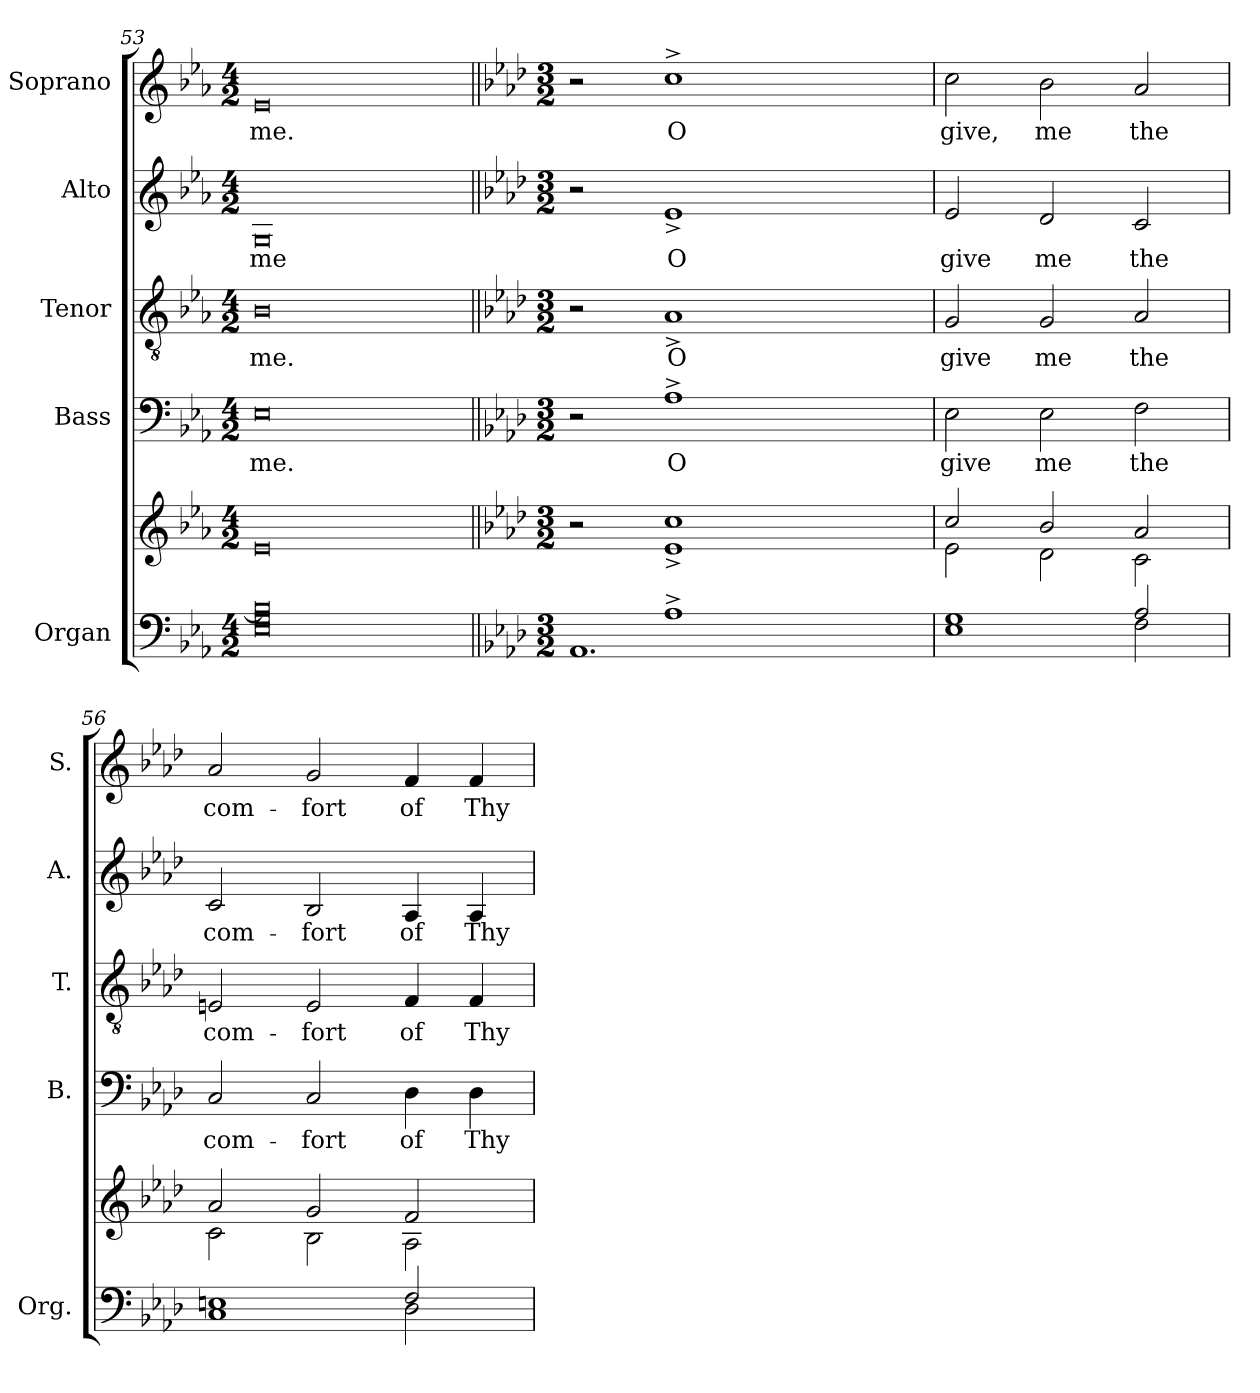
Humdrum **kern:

**kern	**kern	**kern	**text	**kern	**text	**kern	**text	**kern	**text
*part5	*part5	*part4	*part4	*part3	*part3	*part2	*part2	*part1	*part1
*staff6	*staff5	*staff4	*staff4	*staff3	*staff3	*staff2	*staff2	*staff1	*staff1
*I"Organ	*	*I"Bass	*	*I"Tenor	*	*I"Alto	*	*I"Soprano	*
*I'Org.	*	*I'B.	*	*I'T.	*	*I'A.	*	*I'S.	*
*clefF4	*clefG2	*clefF4	*	*clefGv2	*	*clefG2	*	*clefG2	*
*	*	*	*	*ITrd7c12	*	*	*	*	*
*k[b-e-a-]	*k[b-e-a-]	*k[b-e-a-]	*	*k[b-e-a-]	*	*k[b-e-a-]	*	*k[b-e-a-]	*
*E-:	*E-:	*E-:	*	*E-:	*	*E-:	*	*E-:	*
*M4/2	*M4/2	*M4/2	*	*M4/2	*	*M4/2	*	*M4/2	*
=53	=53	=53	=53	=53	=53	=53	=53	=53	=53
*^	*	*	*	*	*	*	*	*	*
!	!	!	!	!LO:LY:b:color=#000000	!	!	!	!	!	!
!	!	!	!	!	!	!LO:LY:b:color=#000000	!	!	!	!
!	!	!	!	!	!	!	!	!LO:LY:b:color=#000000	!	!
!	!	!	!	!	!	!	!	!	!	!LO:LY:b:color=#000000
0B-i]	0E-i 0Gi	0e-i	0E-i	me.	0BB-i	me.	0Gi	me	0e-i	me.
!!LO:LB:g=z
=54||	=54||	=54||	=54||	=54||	=54||	=54||	=54||	=54||	=54||	=54||
*k[b-e-a-d-]	*	*k[b-e-a-d-]	*k[b-e-a-d-]	*	*k[b-e-a-d-]	*	*k[b-e-a-d-]	*	*k[b-e-a-d-]	*
*A-:	*	*A-:	*A-:	*	*A-:	*	*A-:	*	*A-:	*
*M3/2	*	*M3/2	*M3/2	*	*M3/2	*	*M3/2	*	*M3/2	*
!	!	!	!	!	!	!	!	!	!LO:TX:a:B:t=Larghetto.	!
!	!	!	!	!	!	!	!	!	!LO:TX:a:t=VERSE	!
!	!	!LO:TX:a:B:t=Larghetto.	!	!	!	!	!	!	!	!
*	*	*^	*	*	*	*	*	*	*^	*
2ryy	1.AA-i	2r	2ryy	2r	.	2r	.	2r	.	2r	2ryy	.
!	!	!	!	!	!LO:LY:b:color=#000000	!	!	!	!	!	!	!
!	!	!	!	!	!	!	!LO:LY:b:color=#000000	!	!	!	!	!
!	!	!	!	!	!	!	!	!	!LO:LY:b:color=#000000	!	!	!
!	!	!	!	!	!	!	!	!	!	!	!	!LO:LY:b:color=#000000
1A-^i	.	1e-i^ 1cci^	8ryy	1A-^i	O	1AA-^i	O	1e-^i	O	1cc^i	8ryy	O
.	.	.	16ryy	.	.	.	.	.	.	.	16ryy	.
.	.	.	64ryy	.	.	.	.	.	.	.	64ryy	.
.	.	.	256.ryy	.	.	.	.	.	.	.	256.ryy	.
*	*	*MM152	*	*	*	*	*	*	*	*MM152	*	*
.	.	.	2ryy	.	.	.	.	.	.	.	2ryy	.
.	.	.	4ryy	.	.	.	.	.	.	.	4ryy	.
.	.	.	32ryy	.	.	.	.	.	.	.	32ryy	.
.	.	.	128ryy	.	.	.	.	.	.	.	128ryy	.
.	.	.	512ryy	.	.	.	.	.	.	.	512ryy	.
*	*	*	*	*	*	*	*	*	*	*v	*v	*
=55	=55	=55	=55	=55	=55	=55	=55	=55	=55	=55	=55
*	*	*	*	*	*	*	*	*	*	*^	*
!	!	!	!	!	!LO:LY:b:color=#000000	!	!	!	!	!	!	!
*	*	*	*	*	*	*	*	*	*	*v	*v	*
*	*	*	*	*	*	*	*	*	*	*^	*
!	!	!	!	!	!	!	!LO:LY:b:color=#000000	!	!	!	!	!
*	*	*	*	*	*	*	*	*	*	*v	*v	*
*	*	*	*	*	*	*	*	*	*	*^	*
!	!	!	!	!	!	!	!	!	!LO:LY:b:color=#000000	!	!	!
*	*	*	*	*	*	*	*	*	*	*v	*v	*
*	*	*	*	*	*	*	*	*	*	*^	*
!	!	!	!	!	!	!	!	!	!	!	!	!LO:LY:b:color=#000000
*	*	*	*	*	*	*	*	*	*	*v	*v	*
1E-i 1Gi	1ryy	2cci/	2e-i\	2E-i\	give	2GGi/	give	2e-i/	give	2cci\	give,
!	!	!	!	!	!LO:LY:b:color=#000000	!	!	!	!	!	!
!	!	!	!	!	!	!	!LO:LY:b:color=#000000	!	!	!	!
!	!	!	!	!	!	!	!	!	!LO:LY:b:color=#000000	!	!
!	!	!	!	!	!	!	!	!	!	!	!LO:LY:b:color=#000000
.	.	2b-i/	2d-i\	2E-i\	me	2GGi/	me	2d-i/	me	2b-i\	me
!	!	!	!	!	!LO:LY:b:color=#000000	!	!	!	!	!	!
!	!	!	!	!	!	!	!LO:LY:b:color=#000000	!	!	!	!
!	!	!	!	!	!	!	!	!	!LO:LY:b:color=#000000	!	!
!	!	!	!	!	!	!	!	!	!	!	!LO:LY:b:color=#000000
2A-i/	2Fi\	2a-i/	2ci\	2Fi\	the	2AA-i/	the	2ci/	the	2a-i/	the
=56	=56	=56	=56	=56	=56	=56	=56	=56	=56	=56	=56
!	!	!	!	!	!LO:LY:b:color=#000000	!	!	!	!	!	!
!	!	!	!	!	!	!	!LO:LY:b:color=#000000	!	!	!	!
!	!	!	!	!	!	!	!	!	!LO:LY:b:color=#000000	!	!
!	!	!	!	!	!	!	!	!	!	!	!LO:LY:b:color=#000000
1Ci 1Eni	1ryy	2a-i/	2ci\	2Ci/	com-	2EEni/	com-	2ci/	com-	2a-i/	com-
!	!	!	!	!	!LO:LY:b:color=#000000	!	!	!	!	!	!
!	!	!	!	!	!	!	!LO:LY:b:color=#000000	!	!	!	!
!	!	!	!	!	!	!	!	!	!LO:LY:b:color=#000000	!	!
!	!	!	!	!	!	!	!	!	!	!	!LO:LY:b:color=#000000
.	.	2gi/	2B-i\	2Ci/	-fort	2EEi/	-fort	2B-i/	-fort	2gi/	-fort
!	!	!	!	!	!LO:LY:b:color=#000000	!	!	!	!	!	!
!	!	!	!	!	!	!	!LO:LY:b:color=#000000	!	!	!	!
!	!	!	!	!	!	!	!	!	!LO:LY:b:color=#000000	!	!
!	!	!	!	!	!	!	!	!	!	!	!LO:LY:b:color=#000000
2Fi/	2D-i\	2fi/	2A-i\	4D-i\	of	4FFi/	of	4A-i/	of	4fi/	of
!	!	!	!	!	!LO:LY:b:color=#000000	!	!	!	!	!	!
!	!	!	!	!	!	!	!LO:LY:b:color=#000000	!	!	!	!
!	!	!	!	!	!	!	!	!	!LO:LY:b:color=#000000	!	!
!	!	!	!	!	!	!	!	!	!	!	!LO:LY:b:color=#000000
.	.	.	.	4D-i\	Thy	4FFi/	Thy	4A-i/	Thy	4fi/	Thy
*v	*v	*	*	*	*	*	*	*	*	*	*
*	*v	*v	*	*	*	*	*	*	*	*
=	=	=	=	=	=	=	=	=	=
*-	*-	*-	*-	*-	*-	*-	*-	*-	*-
